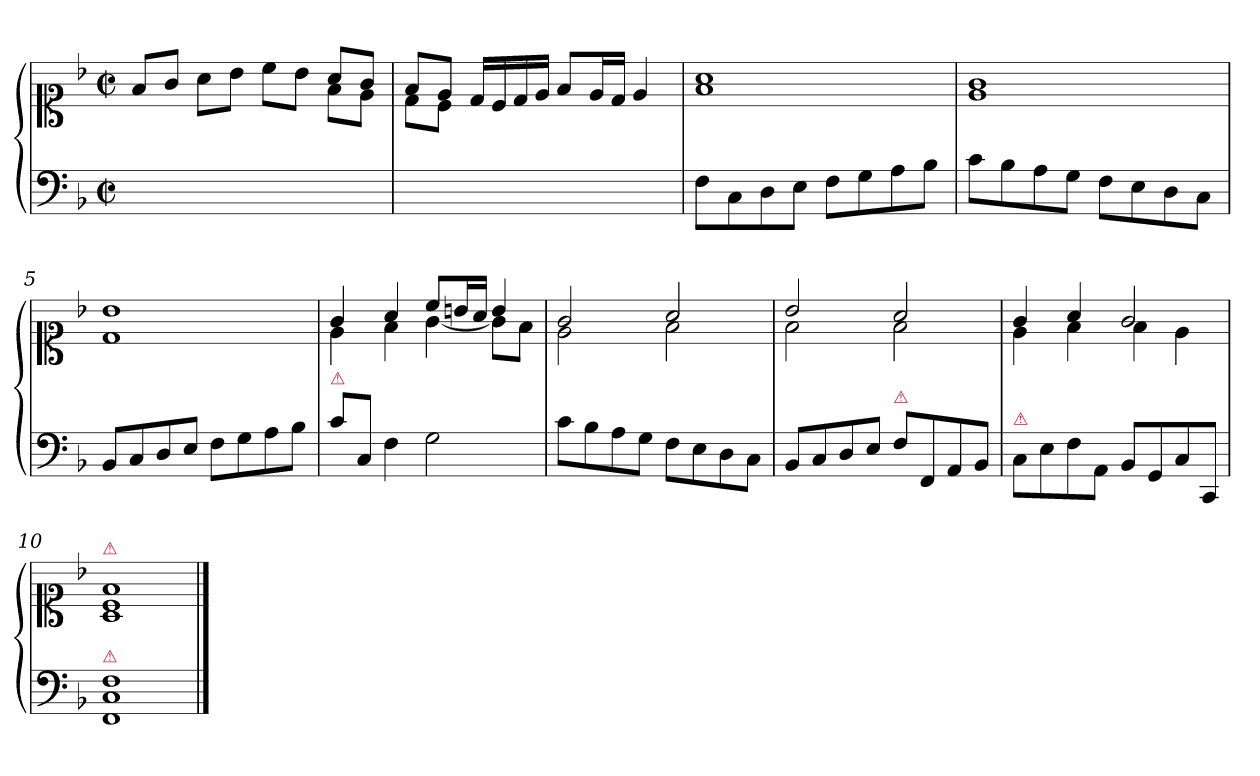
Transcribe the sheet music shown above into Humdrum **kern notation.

**kern	**kern
*part1	*part1
*staff2	*staff1
*clefF4	*clefC1
*k[b-]	*k[b-]
*M2/2	*M2/2
*met(c|)	*met(c|)
=1	=1
*	*^
1ryy	8f/L	2.ryy
.	8g/J	.
.	8a\L	.
.	8b-\J	.
.	8cc\L	.
.	8b-\J	.
.	8a/L	8f\L
.	8g/J	8e\J
=2	=2	=2
1ryy	8f/L	8d\L
.	8e/J	8c\J
.	16d/LL	4ryy
.	16c/	.
.	16d/	.
.	16e/JJ	.
.	8f/L	2ryy
.	16e/L	.
.	16d/JJ	.
.	4e/	.
*	*v	*v
=3	=3
8F\L	1f 1a
8C\	.
8D\	.
8E\J	.
8F\L	.
8G\	.
8A\	.
8B-\J	.
=4	=4
8c\L	1e 1g
8B-\	.
8A\	.
8G\J	.
8F\L	.
8E\	.
8D\	.
8C\J	.
=5	=5
8BB-/L	1d 1b-
8C/	.
8D/	.
8E/J	.
8F\L	.
8G\	.
8A\	.
8B-\J	.
=6	=6
*	*^
!LO:TX:a:color=crimson:t=⚠	!	!
8c\L	4g/	4e\
8C/J	.	.
4F\	4a/	4f\
2G\	8cc/L	[4g\
.	16bn/L	.
.	16a/JJ	.
.	4b/	8g\L]
.	.	8f\J
=7	=7	=7
8c\L	2g/	2e\
8B-\	.	.
8A\	.	.
8G\J	.	.
8F\L	2a/	2f\
8E\	.	.
8D\	.	.
8C\J	.	.
=8	=8	=8
8BB-/L	2b-/	2f\
8C/	.	.
8D/	.	.
8E/J	.	.
!LO:TX:a:color=crimson:t=⚠	!	!
8F\L	2a/	2f\
8FF/	.	.
8AA/	.	.
8BB-/J	.	.
=9	=9	=9
!LO:TX:a:color=crimson:t=⚠	!	!
8C/L	4g/	4e\
8E\	.	.
8F\	4a/	4f\
8AA\J	.	.
8BB-/L	2g/	4f\
8GG/	.	.
8C/	.	4e\
8CC/J	.	.
*	*v	*v
=10	=10
!	!LO:TX:a:color=crimson:t=⚠
!LO:TX:a:color=crimson:t=⚠	!
1FF 1C 1F	1A 1c 1f
==	==
*-	*-
